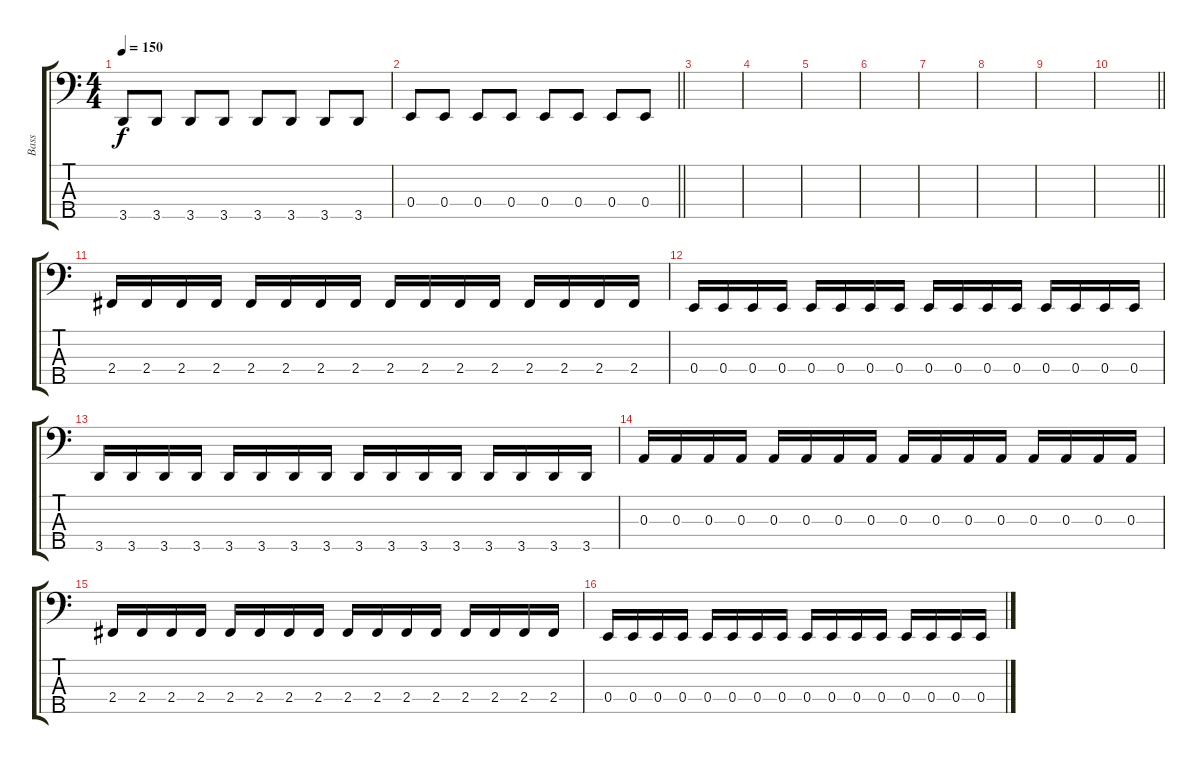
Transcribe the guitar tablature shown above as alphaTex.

\track ("Bass" "Bass") {instrument electricbassfinger}
\staff {score tabs}
\tuning (G2 D2 A1 E1 B0) {hide}
\ts (4 4)
\tempo 150
\clef f4
\ks c
3.5.8{dy f} 3.5.8 3.5.8 3.5.8 3.5.8 3.5.8 3.5.8 3.5.8 |
\barLineRight lightlight
0.4.8 0.4.8 0.4.8 0.4.8 0.4.8 0.4.8 0.4.8 0.4.8 |
\section ("" "")
|
|
|
|
|
|
|
\barLineRight lightlight
|
\section ("" "")
2.4.16 2.4.16 2.4.16 2.4.16 2.4.16 2.4.16 2.4.16 2.4.16 2.4.16 2.4.16 2.4.16 2.4.16 2.4.16 2.4.16 2.4.16 2.4.16 |
0.4.16 0.4.16 0.4.16 0.4.16 0.4.16 0.4.16 0.4.16 0.4.16 0.4.16 0.4.16 0.4.16 0.4.16 0.4.16 0.4.16 0.4.16 0.4.16 |
3.5.16 3.5.16 3.5.16 3.5.16 3.5.16 3.5.16 3.5.16 3.5.16 3.5.16 3.5.16 3.5.16 3.5.16 3.5.16 3.5.16 3.5.16 3.5.16 |
0.3.16 0.3.16 0.3.16 0.3.16 0.3.16 0.3.16 0.3.16 0.3.16 0.3.16 0.3.16 0.3.16 0.3.16 0.3.16 0.3.16 0.3.16 0.3.16 |
2.4.16 2.4.16 2.4.16 2.4.16 2.4.16 2.4.16 2.4.16 2.4.16 2.4.16 2.4.16 2.4.16 2.4.16 2.4.16 2.4.16 2.4.16 2.4.16 |
0.4.16 0.4.16 0.4.16 0.4.16 0.4.16 0.4.16 0.4.16 0.4.16 0.4.16 0.4.16 0.4.16 0.4.16 0.4.16 0.4.16 0.4.16 0.4.16
